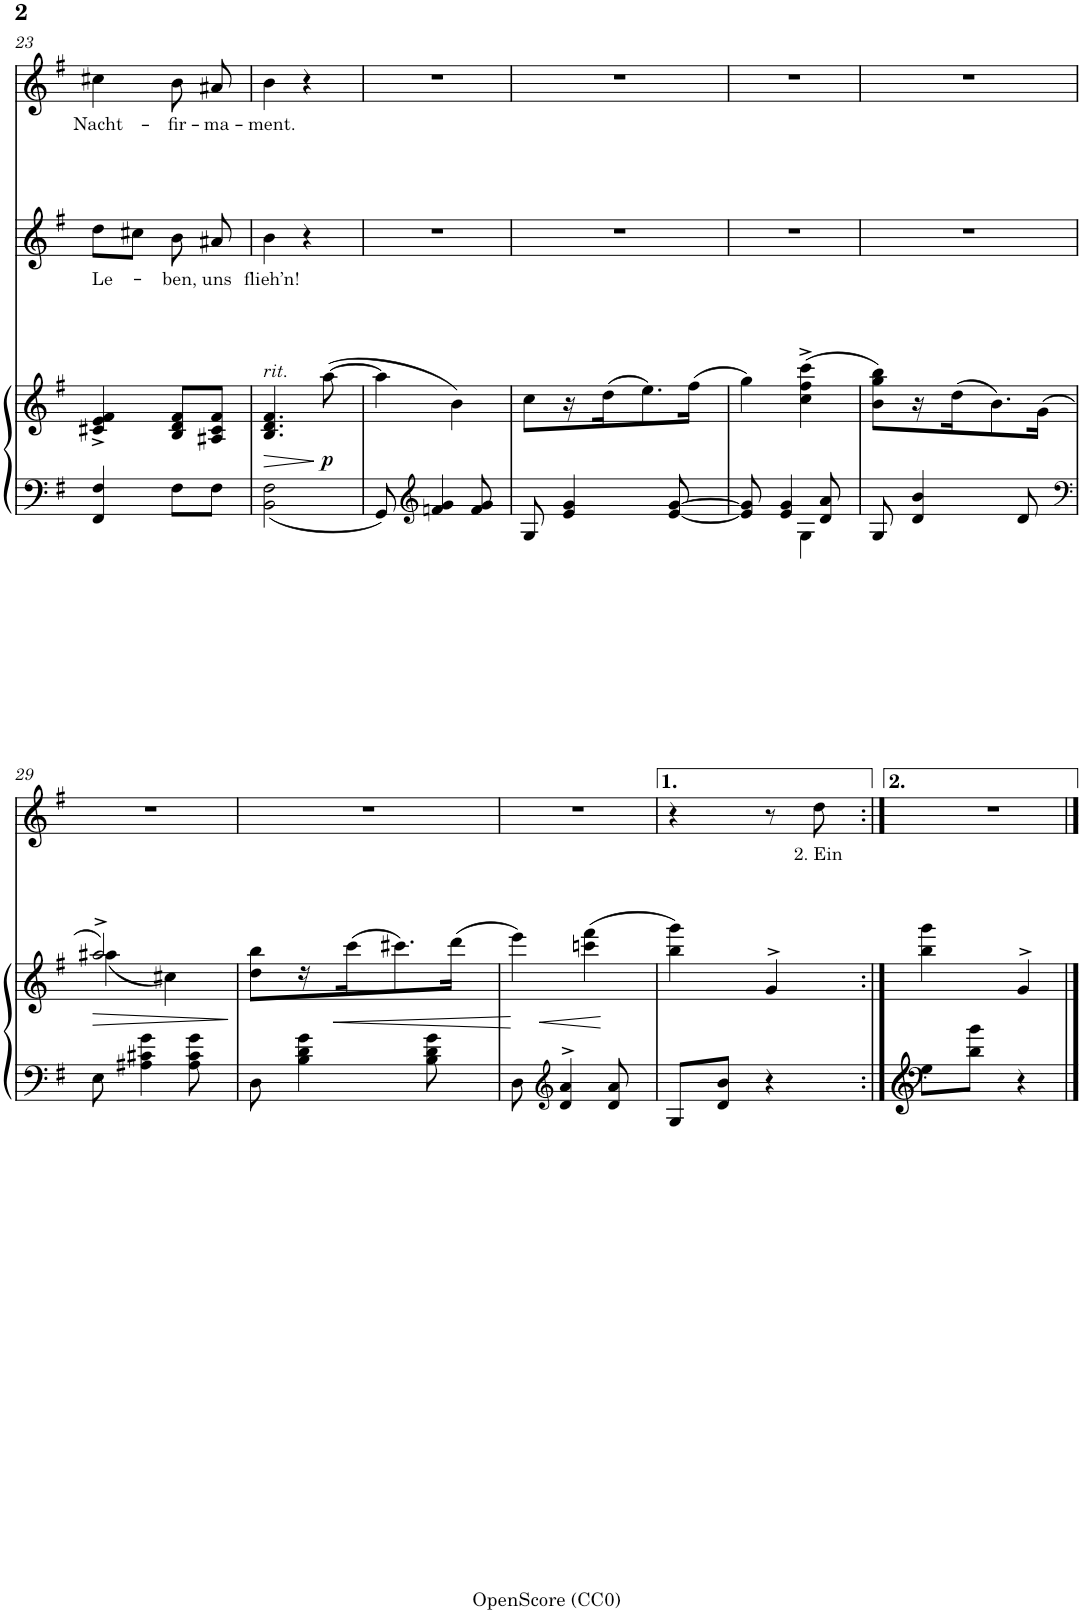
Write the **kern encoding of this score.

**kern	**kern	**dynam	**kern	**text	**kern	**text
*part3	*part3	*part3	*part2	*part2	*part1	*part1
*staff4	*staff3	*staff3/4	*staff2	*staff2	*staff1	*staff1
*I"Piano	*	*	*I"Voice (verse 2)	*	*I"Voice (verse 1)	*
*I'Pno	*	*	*	*	*	*
!!LO:PB:g=z
*clefF4	*clefG2	*	*clefG2	*	*clefG2	*
*k[f#]	*k[f#]	*	*k[f#]	*	*k[f#]	*
*M2/4	*M2/4	*	*M2/4	*	*M2/4	*
=23	=23	=23	=23	=23	=23	=23
!	!	!	!	!LO:LY:b	!	!LO:LY:b
4FF#/^ 4F#/^	4c#X/^ 4e/^ 4f#/^	.	8dd\L	Le-	4cc#X\	Nacht-
.	.	.	8cc#X\J	.	.	.
!	!	!	!	!LO:LY:b	!	!LO:LY:b
8F#\L	8B/ 8d/ 8f#/L	.	8b\	-ben,	8b/L	-fir-
!	!	!	!	!LO:LY:b	!	!LO:LY:b
8F#\J	8A#X/ 8c#/ 8f#/J	.	8a#X/	uns	8a#X/J	-ma-
=24	=24	=24	=24	=24	=24	=24
!	!LO:TX:a:i:t=rit.	!	!	!	!	!
!	!	!LO:HP:b	!	!LO:LY:b	!	!LO:LY:b
2BB\ 2F#\	4.B/ 4.d/ 4.f#/	>	4b\	flieh’n!	4b\	-ment.
.	.	.	4r	.	4r	.
!	!	!LO:DY:n=1:b	!	!	!	!
.	([8aa\	] p	.	.	.	.
=25	=25	=25	=25	=25	=25	=25
8GG/	4aa\]	.	2r	.	2r	.
*clefG2	*	*	*	*	*	*
4fn/ 4g/	.	.	.	.	.	.
.	4b\)	.	.	.	.	.
8f/ 8g/	.	.	.	.	.	.
=26	=26	=26	=26	=26	=26	=26
8G/	8cc\L	.	2r	.	2r	.
4e/ 4g/	16r	.	.	.	.	.
.	(16dd\J	.	.	.	.	.
.	8.ee\)	.	.	.	.	.
[8e/ [8g/	.	.	.	.	.	.
.	(16ff#\Jk	.	.	.	.	.
=27	=27	=27	=27	=27	=27	=27
*^	*	*	*	*	*	*
8e/] 8g/]	4ryy	4gg\)	.	2r	.	2r	.
4e/ 4g/	.	.	.	.	.	.	.
.	4G\	(4cc\^ 4ff#\^ 4ccc\^	.	.	.	.	.
8d/ 8a/	.	.	.	.	.	.	.
*v	*v	*	*	*	*	*	*
=28	=28	=28	=28	=28	=28	=28
8G/	8b\ 8gg\ 8bb\L)	.	2r	.	2r	.
4d/ 4b/	16r	.	.	.	.	.
.	(16dd\J	.	.	.	.	.
.	8.b\)	.	.	.	.	.
8d/	.	.	.	.	.	.
.	(16g\Jk	.	.	.	.	.
!!LO:LB:g=z
=29	=29	=29	=29	=29	=29	=29
*clefF4	*	*	*	*	*	*
!	!	!LO:HP:b	!	!	!	!
*	*^	*	*	*	*	*
8E\	2aa#X^/)	(4aa#\	>	2r	.	2r	.
4A#X\ 4c#X\ 4g\	.	.	.	.	.	.	.
.	.	4cc#X\)	.	.	.	.	.
8A#\ 8c#\ 8g\	.	.	.	.	.	.	.
*	*v	*v	*	*	*	*	*
.	.	]	.	.	.	.
=30	=30	=30	=30	=30	=30	=30
8D\	8dd\ 8bb\L	.	2r	.	2r	.
4B\ 4d\ 4g\	16r	.	.	.	.	.
!	!	!LO:HP:b	!	!	!	!
.	(16ccc\J	<	.	.	.	.
.	8.ccc#X\)	.	.	.	.	.
8B\ 8d\ 8g\	.	.	.	.	.	.
.	(16ddd\Jk	.	.	.	.	.
.	.	[	.	.	.	.
=31	=31	=31	=31	=31	=31	=31
!	!	!LO:HP:b	!	!	!	!
8D\	4eee\)	<	2r	.	2r	.
*clefG2	*	*	*	*	*	*
4d/^> 4a/^>	.	.	.	.	.	.
.	(4cccn\ 4fff#\	.	.	.	.	.
8d/ 8a/	.	.	.	.	.	.
.	.	[	.	.	.	.
=32	=32	=32	=32	=32	=32	=32
8G/L	4bb\ 4ggg\)	.	4r	.	2r	.
8d/ 8b/J	.	.	.	.	.	.
4r	4g^>/	.	8r	.	.	.
!	!	!	!	!LO:LY:b	!	!
.	.	.	8dd\	2. Ein	.	.
=33:|!	=33:|!	=33:|!	=33:|!	=33:|!	=33:|!	=33:|!
*clefF4	*	*	*	*	*	*
8G\L	4bb\ 4ggg\	.	2r	.	2r	.
8d\ 8b\J	.	.	.	.	.	.
4r	4g^>/	.	.	.	.	.
==	==	==	==	==	==	==
*-	*-	*-	*-	*-	*-	*-
